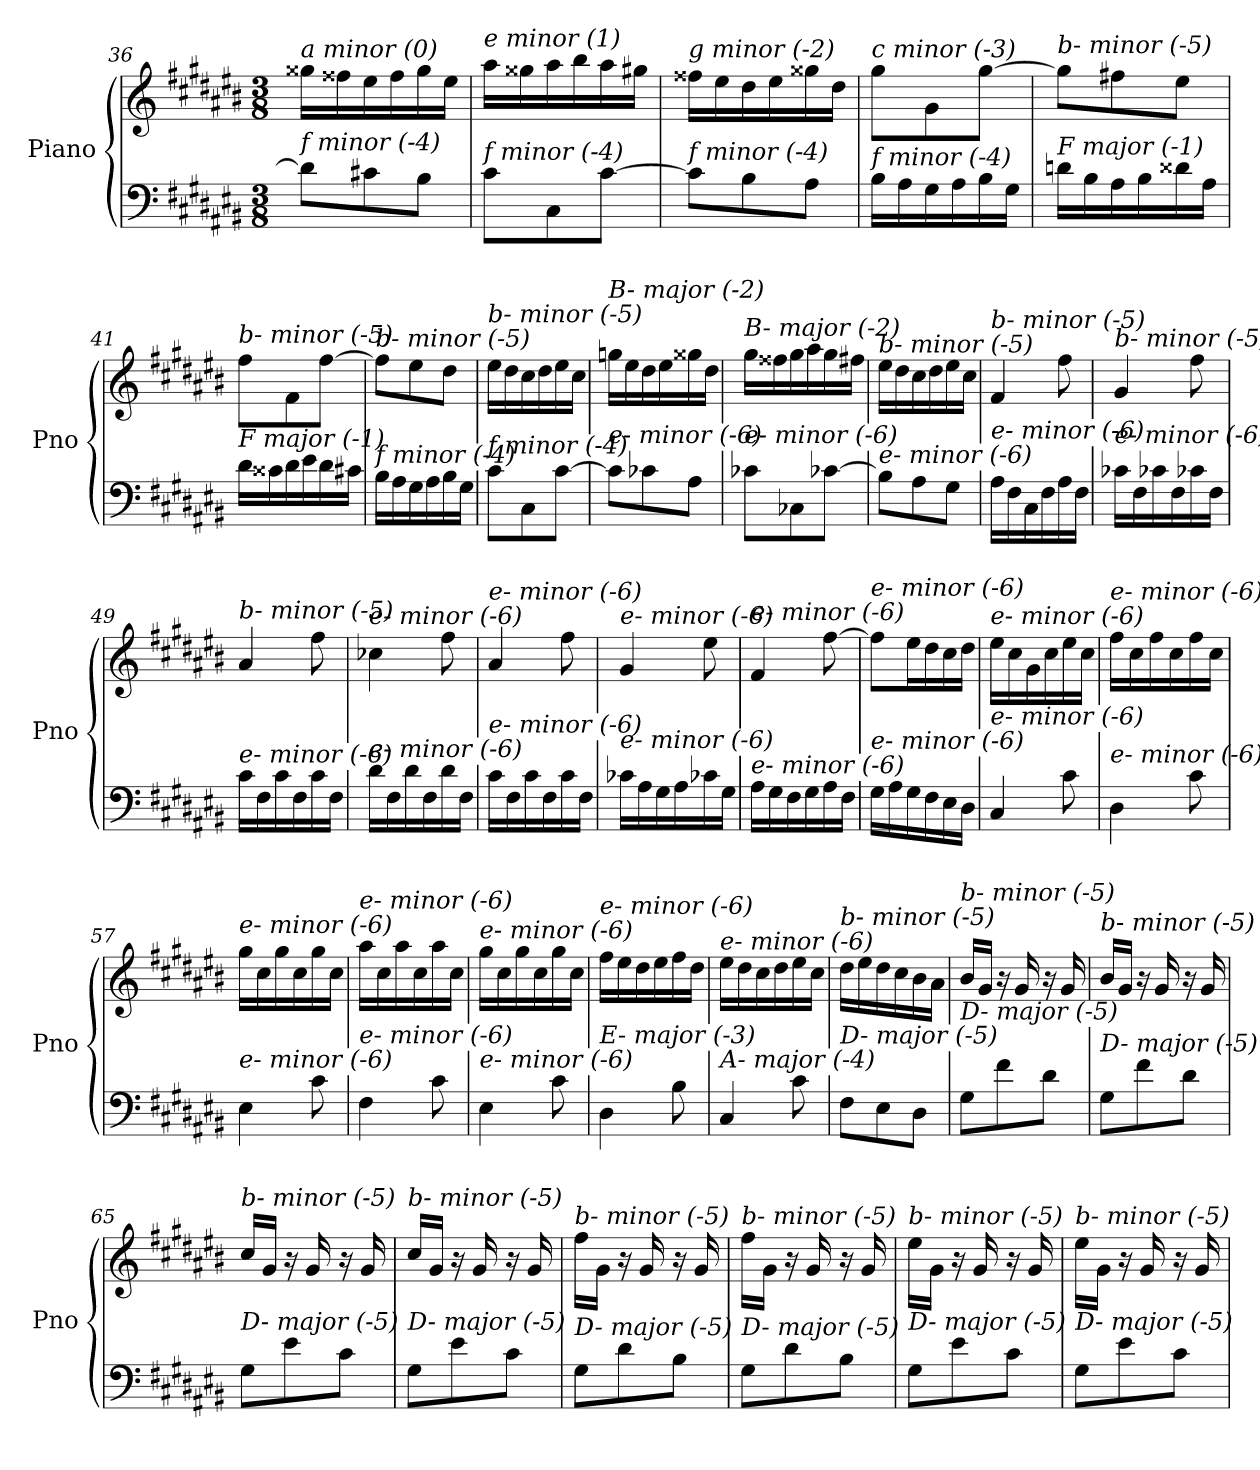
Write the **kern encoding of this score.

**kern	**kern
*part1	*part1
*staff2	*staff1
*I"Piano	*
*I'Pno	*
*clefF4	*clefG2
*k[f#c#g#d#a#e#b#]	*k[f#c#g#d#a#e#b#]
*M3/8	*M3/8
=36	=36
!	!LO:TX:i:t=a minor (0)
!LO:TX:i:t=f minor (-4)	!
8d#\L]	16gg##X\LL
.	16ff##Xi\
8c#X\	16ee#\
.	16ff##i\
8B#\J	16gg##\
.	16ee#\JJ
=37	=37
!	!LO:TX:i:t=e minor (1)
!LO:TX:i:t=f minor (-4)	!
8c#\L	16aa#\LL
.	16gg##Xi\
8C#\	16aa#\
.	16bb#\
[8c#\J	16aa#\
.	16gg#X\JJ
=38	=38
!	!LO:TX:i:t=g minor (-2)
!LO:TX:i:t=f minor (-4)	!
8c#\L]	16ff##Xi\LL
.	16ee#\
8B#\	16dd#\
.	16ee#\
8A#\J	16gg##j\
.	16dd#\JJ
=39	=39
!	!LO:TX:i:t=c minor (-3)
!LO:TX:i:t=f minor (-4)	!
16B#\LL	8gg#\L
16A#\	.
16G#\	8g#\
16A#\	.
16B#\	[8gg#\J
16G#\JJ	.
!!LO:LB:g=z
=40	=40
!	!LO:TX:i:t=b- minor (-5)
!LO:TX:i:t=F major (-1)	!
16dnj\LL	8gg#\L]
16B#\	.
16A#\	8ff#X\
16B#\	.
16d##j\	8ee#\J
16A#\JJ	.
=41	=41
!	!LO:TX:i:t=b- minor (-5)
!LO:TX:i:t=F major (-1)	!
16d#\LL	8ff#\L
16c##Xi\	.
16d#\	8f#\
16e#\	.
16d#\	[8ff#\J
16c#X\JJ	.
=42	=42
!	!LO:TX:i:t=b- minor (-5)
!LO:TX:i:t=f minor (-4)	!
16B#\LL	8ff#\L]
16A#\	.
16G#\	8ee#\
16A#\	.
16B#\	8dd#\J
16G#\JJ	.
=43	=43
!	!LO:TX:i:t=b- minor (-5)
!LO:TX:i:t=f minor (-4)	!
8c#\L	16ee#\LL
.	16dd#\
8C#\	16cc#\
.	16dd#\
[8c#\J	16ee#\
.	16cc#\JJ
=44	=44
!	!LO:TX:i:t=B- major (-2)
!LO:TX:i:t=e- minor (-6)	!
8c#\L]	16ggnj\LL
.	16ee#\
8c-Xj\	16dd#\
.	16ee#\
8A#\J	16gg##j\
.	16dd#\JJ
=45	=45
!	!LO:TX:i:t=B- major (-2)
!LO:TX:i:t=e- minor (-6)	!
8c-Xj\L	16gg#\LL
.	16ff##Xi\
8C-Xj\	16gg#\
.	16aa#\
[8c-Xj\J	16gg#\
.	16ff#X\JJ
!!LO:LB:g=z
=46	=46
!	!LO:TX:i:t=b- minor (-5)
!LO:TX:i:t=e- minor (-6)	!
8B\L]	16ee#\LL
.	16dd#\
8A#\	16cc#\
.	16dd#\
8G#\J	16ee#\
.	16cc#\JJ
=47	=47
!	!LO:TX:i:t=b- minor (-5)
!LO:TX:i:t=e- minor (-6)	!
16A#\LL	4f#/
16F#\	.
16C#\	.
16F#\	.
16A#\	8ff#\
16F#\JJ	.
=48	=48
!	!LO:TX:i:t=b- minor (-5)
!LO:TX:i:t=e- minor (-6)	!
16c-Xj\LL	4g#/
16F#\	.
16c-Xj\	.
16F#\	.
16c-Xj\	8ff#\
16F#\JJ	.
=49	=49
!	!LO:TX:i:t=b- minor (-5)
!LO:TX:i:t=e- minor (-6)	!
16c#\LL	4a#/
16F#\	.
16c#\	.
16F#\	.
16c#\	8ff#\
16F#\JJ	.
=50	=50
!	!LO:TX:i:t=e- minor (-6)
!LO:TX:i:t=e- minor (-6)	!
16d#\LL	4cc-Xj\
16F#\	.
16d#\	.
16F#\	.
16d#\	8ff#\
16F#\JJ	.
=51	=51
!	!LO:TX:i:t=e- minor (-6)
!LO:TX:i:t=e- minor (-6)	!
16c#\LL	4a#/
16F#\	.
16c#\	.
16F#\	.
16c#\	8ff#\
16F#\JJ	.
=52	=52
!	!LO:TX:i:t=e- minor (-6)
!LO:TX:i:t=e- minor (-6)	!
16c-Xj\LL	4g#/
16A#\	.
16G#\	.
16A#\	.
16c-Xj\	8ee#\
16G#\JJ	.
!!LO:LB:g=z
=53	=53
!	!LO:TX:i:t=e- minor (-6)
!LO:TX:i:t=e- minor (-6)	!
16A#\LL	4f#/
16G#\	.
16F#\	.
16G#\	.
16A#\	[8ff#\
16F#\JJ	.
=54	=54
!	!LO:TX:i:t=e- minor (-6)
!LO:TX:i:t=e- minor (-6)	!
16G#\LL	8ff#\L]
16A#\	.
16G#\	16ee#\L
16F#\	16dd#\
16E#\	16cc#\
16D#\JJ	16dd#\JJ
=55	=55
!	!LO:TX:i:t=e- minor (-6)
!LO:TX:i:t=e- minor (-6)	!
4C#/	16ee#\LL
.	16cc#\
.	16g#\
.	16cc#\
8c#\	16ee#\
.	16cc#\JJ
=56	=56
!	!LO:TX:i:t=e- minor (-6)
!LO:TX:i:t=e- minor (-6)	!
4D#\	16ff#\LL
.	16cc#\
.	16ff#\
.	16cc#\
8c#\	16ff#\
.	16cc#\JJ
=57	=57
!	!LO:TX:i:t=e- minor (-6)
!LO:TX:i:t=e- minor (-6)	!
4E#\	16gg#\LL
.	16cc#\
.	16gg#\
.	16cc#\
8c#\	16gg#\
.	16cc#\JJ
=58	=58
!	!LO:TX:i:t=e- minor (-6)
!LO:TX:i:t=e- minor (-6)	!
4F#\	16aa#\LL
.	16cc#\
.	16aa#\
.	16cc#\
8c#\	16aa#\
.	16cc#\JJ
=59	=59
!	!LO:TX:i:t=e- minor (-6)
!LO:TX:i:t=e- minor (-6)	!
4E#\	16gg#\LL
.	16cc#\
.	16gg#\
.	16cc#\
8c#\	16gg#\
.	16cc#\JJ
!!LO:LB:g=z
=60	=60
!	!LO:TX:i:t=e- minor (-6)
!LO:TX:i:t=E- major (-3)	!
4D#\	16ff#\LL
.	16ee#\
.	16dd#\
.	16ee#\
8B#\	16ff#\
.	16dd#\JJ
=61	=61
!	!LO:TX:i:t=e- minor (-6)
!LO:TX:i:t=A- major (-4)	!
4C#/	16ee#\LL
.	16dd#\
.	16cc#\
.	16dd#\
8c#\	16ee#\
.	16cc#\JJ
=62	=62
!	!LO:TX:i:t=b- minor (-5)
!LO:TX:i:t=D- major (-5)	!
8F#\L	16dd#\LL
.	16ee#\
8E#\	16dd#\
.	16cc#\
8D#\J	16b#\
.	16a#\JJ
=63	=63
!	!LO:TX:i:t=b- minor (-5)
!LO:TX:i:t=D- major (-5)	!
8G#\L	16b#/LL
.	16g#/JJ
8f#\	16r
.	16g#/
8d#\J	16r
.	16g#/
=64	=64
!	!LO:TX:i:t=b- minor (-5)
!LO:TX:i:t=D- major (-5)	!
8G#\L	16b#/LL
.	16g#/JJ
8f#\	16r
.	16g#/
8d#\J	16r
.	16g#/
=65	=65
!	!LO:TX:i:t=b- minor (-5)
!LO:TX:i:t=D- major (-5)	!
8G#\L	16cc#/LL
.	16g#/JJ
8e#\	16r
.	16g#/
8c#\J	16r
.	16g#/
!!LO:LB:g=z
=66	=66
!	!LO:TX:i:t=b- minor (-5)
!LO:TX:i:t=D- major (-5)	!
8G#\L	16cc#/LL
.	16g#/JJ
8e#\	16r
.	16g#/
8c#\J	16r
.	16g#/
=67	=67
!	!LO:TX:i:t=b- minor (-5)
!LO:TX:i:t=D- major (-5)	!
8G#\L	16ff#\LL
.	16g#\JJ
8d#\	16r
.	16g#/
8B#\J	16r
.	16g#/
=68	=68
!	!LO:TX:i:t=b- minor (-5)
!LO:TX:i:t=D- major (-5)	!
8G#\L	16ff#\LL
.	16g#\JJ
8d#\	16r
.	16g#/
8B#\J	16r
.	16g#/
=69	=69
!	!LO:TX:i:t=b- minor (-5)
!LO:TX:i:t=D- major (-5)	!
8G#\L	16ee#\LL
.	16g#\JJ
8e#\	16r
.	16g#/
8c#\J	16r
.	16g#/
=70	=70
!	!LO:TX:i:t=b- minor (-5)
!LO:TX:i:t=D- major (-5)	!
8G#\L	16ee#\LL
.	16g#\JJ
8e#\	16r
.	16g#/
8c#\J	16r
.	16g#/
=	=
*-	*-
